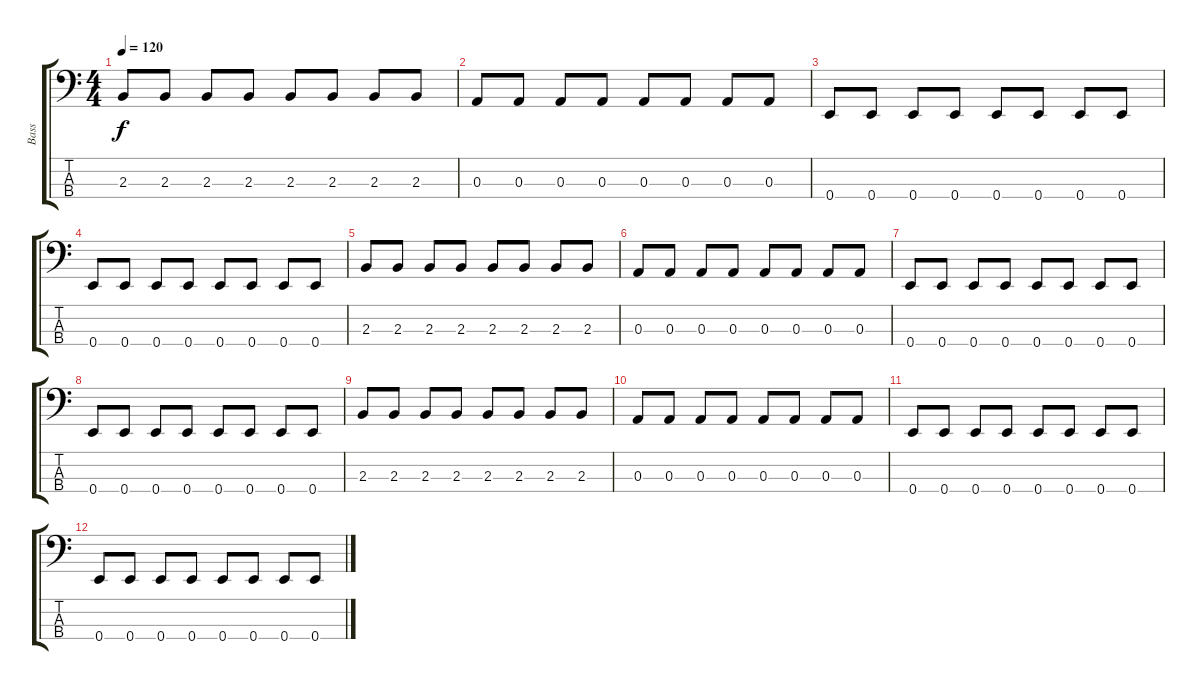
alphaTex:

\track ("Bass" "Bass") {instrument electricbassfinger}
\staff {score tabs}
\tuning (G2 D2 A1 E1) {hide}
\ts (4 4)
\tempo 120
\clef f4
\ks c
2.3.8{dy f} 2.3.8 2.3.8 2.3.8 2.3.8 2.3.8 2.3.8 2.3.8 |
0.3.8 0.3.8 0.3.8 0.3.8 0.3.8 0.3.8 0.3.8 0.3.8 |
0.4.8 0.4.8 0.4.8 0.4.8 0.4.8 0.4.8 0.4.8 0.4.8 |
0.4.8 0.4.8 0.4.8 0.4.8 0.4.8 0.4.8 0.4.8 0.4.8 |
2.3.8 2.3.8 2.3.8 2.3.8 2.3.8 2.3.8 2.3.8 2.3.8 |
0.3.8 0.3.8 0.3.8 0.3.8 0.3.8 0.3.8 0.3.8 0.3.8 |
0.4.8 0.4.8 0.4.8 0.4.8 0.4.8 0.4.8 0.4.8 0.4.8 |
0.4.8 0.4.8 0.4.8 0.4.8 0.4.8 0.4.8 0.4.8 0.4.8 |
2.3.8 2.3.8 2.3.8 2.3.8 2.3.8 2.3.8 2.3.8 2.3.8 |
0.3.8 0.3.8 0.3.8 0.3.8 0.3.8 0.3.8 0.3.8 0.3.8 |
0.4.8 0.4.8 0.4.8 0.4.8 0.4.8 0.4.8 0.4.8 0.4.8 |
0.4.8 0.4.8 0.4.8 0.4.8 0.4.8 0.4.8 0.4.8 0.4.8
